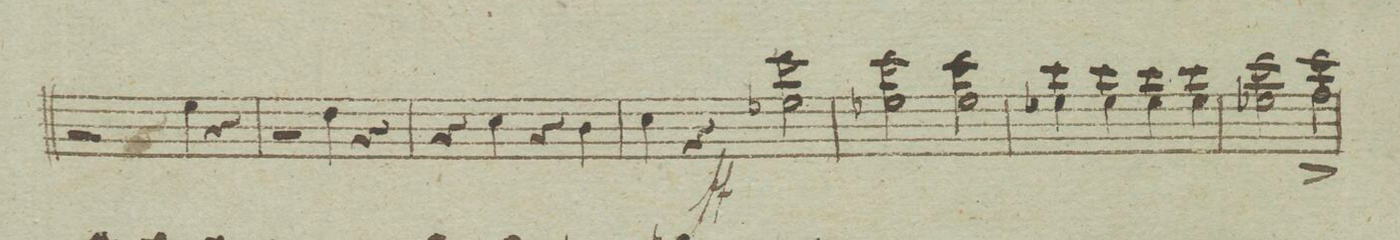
**kern	**dynam
*I"Violino. 1mo	*
*clefG2	*
*k[]	*
*met(c)	*
*M4/4	*
2rg	.
4ee\	.
4r	.
=138	=138
2rg	.
4dd\	.
4r	.
=139	=139
4r	.
4cc\	.
4r	.
4b\	.
=140	=140
4cc\	.
4r	ff
2ccc 2ee-X\	.
=141	=141
2ccc 2ee-X\	.
2ccc 2ee-\	.
=142	=142
4ccc 4ee-X\	.
4ccc 4ee-\	.
4ccc 4ee-\	.
4ccc 4ee-\	.
=143	=143
2ccc 2ee-X\	.
2ccc 2ff^<\	.
=144	=144
*-	*-
